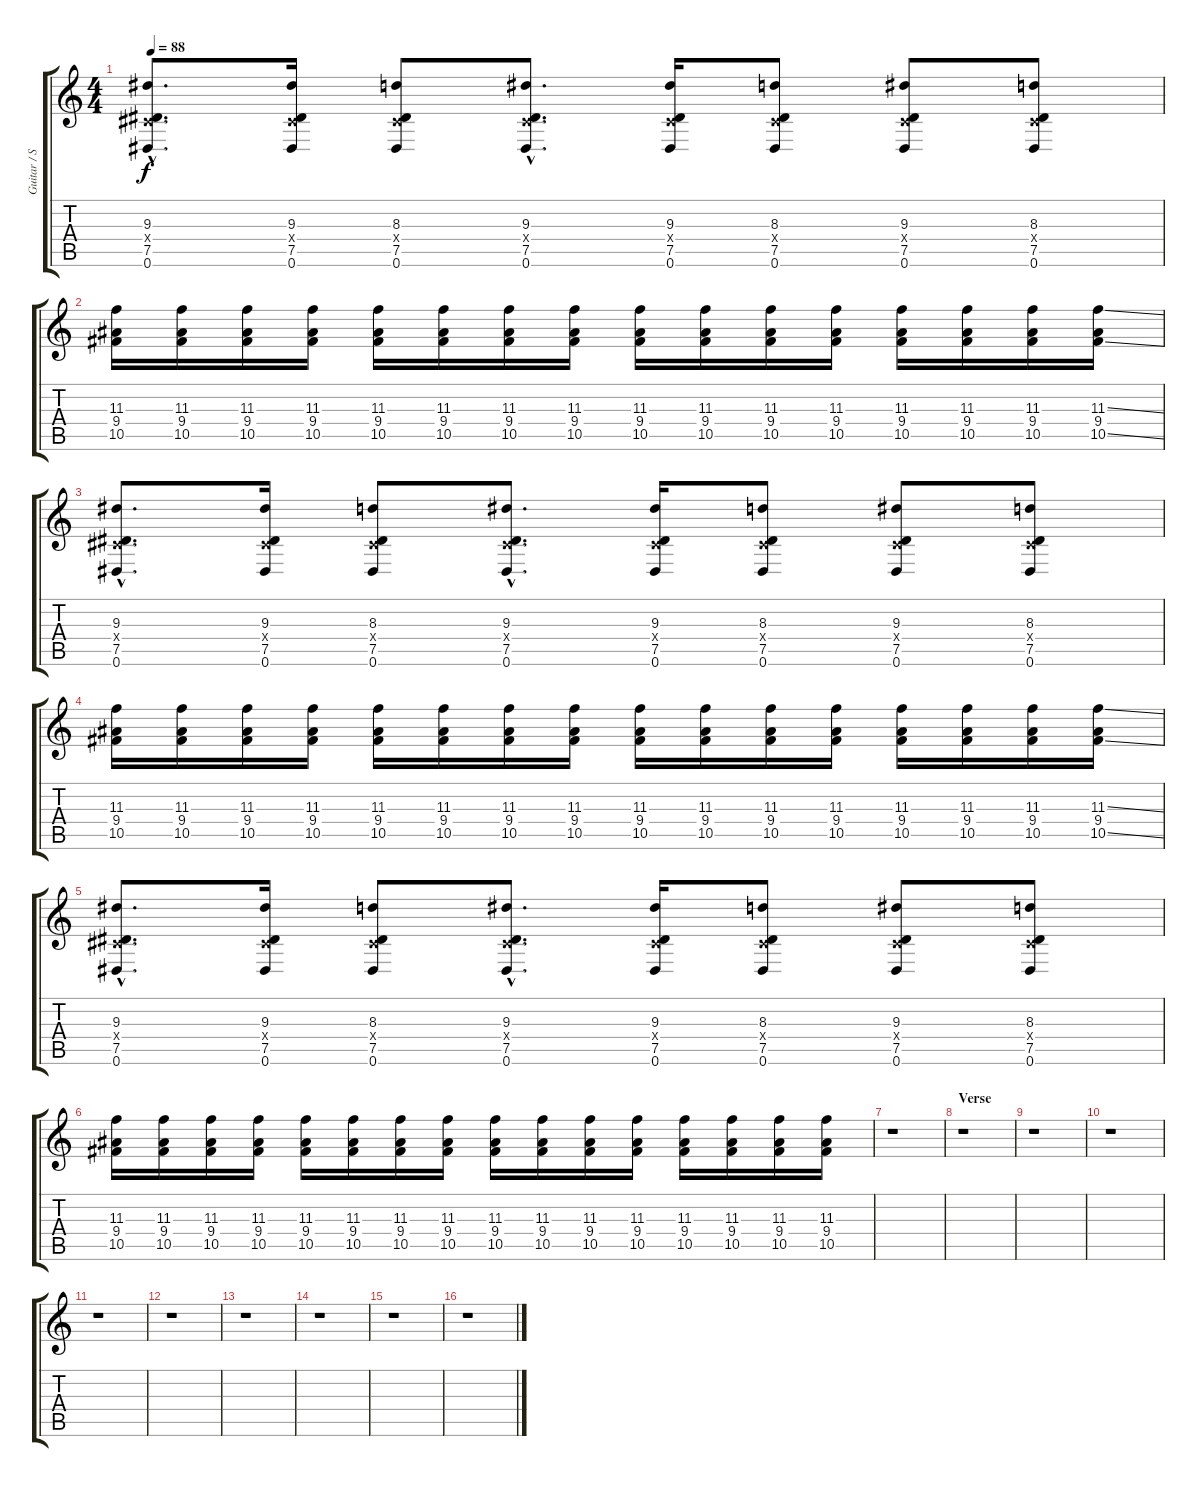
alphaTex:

\track ("Guitar / Stef Carpenter" "Guitar / S") {instrument distortionguitar}
\staff {score tabs}
\tuning (Eb4 Bb3 Gb3 Db3 Ab2 Eb2) {hide}
\ts (4 4)
\tempo 88
\clef g2
\ks c
(9.3{hac} 0.4{hac x} 7.5{hac} 0.6{hac}).8{d dy f} (9.3 0.4{x} 7.5 0.6).16 (8.3 0.4{x} 7.5 0.6).8 (9.3{hac} 0.4{hac x} 7.5{hac} 0.6{hac}).8{d} (9.3 0.4{x} 7.5 0.6).16 (8.3 0.4{x} 7.5 0.6).8 (9.3 0.4{x} 7.5 0.6).8 (8.3 0.4{x} 7.5 0.6).8 |
(11.3 9.4 10.5).16 (11.3 9.4 10.5).16 (11.3 9.4 10.5).16 (11.3 9.4 10.5).16 (11.3 9.4 10.5).16 (11.3 9.4 10.5).16 (11.3 9.4 10.5).16 (11.3 9.4 10.5).16 (11.3 9.4 10.5).16 (11.3 9.4 10.5).16 (11.3 9.4 10.5).16 (11.3 9.4 10.5).16 (11.3 9.4 10.5).16 (11.3 9.4 10.5).16 (11.3 9.4 10.5).16 (11.3{ss} 9.4 10.5{ss}).16 |
(9.3{hac} 0.4{hac x} 7.5{hac} 0.6{hac}).8{d} (9.3 0.4{x} 7.5 0.6).16 (8.3 0.4{x} 7.5 0.6).8 (9.3{hac} 0.4{hac x} 7.5{hac} 0.6{hac}).8{d} (9.3 0.4{x} 7.5 0.6).16 (8.3 0.4{x} 7.5 0.6).8 (9.3 0.4{x} 7.5 0.6).8 (8.3 0.4{x} 7.5 0.6).8 |
(11.3 9.4 10.5).16 (11.3 9.4 10.5).16 (11.3 9.4 10.5).16 (11.3 9.4 10.5).16 (11.3 9.4 10.5).16 (11.3 9.4 10.5).16 (11.3 9.4 10.5).16 (11.3 9.4 10.5).16 (11.3 9.4 10.5).16 (11.3 9.4 10.5).16 (11.3 9.4 10.5).16 (11.3 9.4 10.5).16 (11.3 9.4 10.5).16 (11.3 9.4 10.5).16 (11.3 9.4 10.5).16 (11.3{ss} 9.4 10.5{ss}).16 |
(9.3{hac} 0.4{hac x} 7.5{hac} 0.6{hac}).8{d} (9.3 0.4{x} 7.5 0.6).16 (8.3 0.4{x} 7.5 0.6).8 (9.3{hac} 0.4{hac x} 7.5{hac} 0.6{hac}).8{d} (9.3 0.4{x} 7.5 0.6).16 (8.3 0.4{x} 7.5 0.6).8 (9.3 0.4{x} 7.5 0.6).8 (8.3 0.4{x} 7.5 0.6).8 |
(11.3 9.4 10.5).16 (11.3 9.4 10.5).16 (11.3 9.4 10.5).16 (11.3 9.4 10.5).16 (11.3 9.4 10.5).16 (11.3 9.4 10.5).16 (11.3 9.4 10.5).16 (11.3 9.4 10.5).16 (11.3 9.4 10.5).16 (11.3 9.4 10.5).16 (11.3 9.4 10.5).16 (11.3 9.4 10.5).16 (11.3 9.4 10.5).16 (11.3 9.4 10.5).16 (11.3 9.4 10.5).16 (11.3 9.4 10.5).16 |
r.1 |
\section ("" "Verse")
r.1 |
r.1 |
r.1 |
r.1 |
r.1 |
r.1 |
r.1 |
r.1 |
r.1
